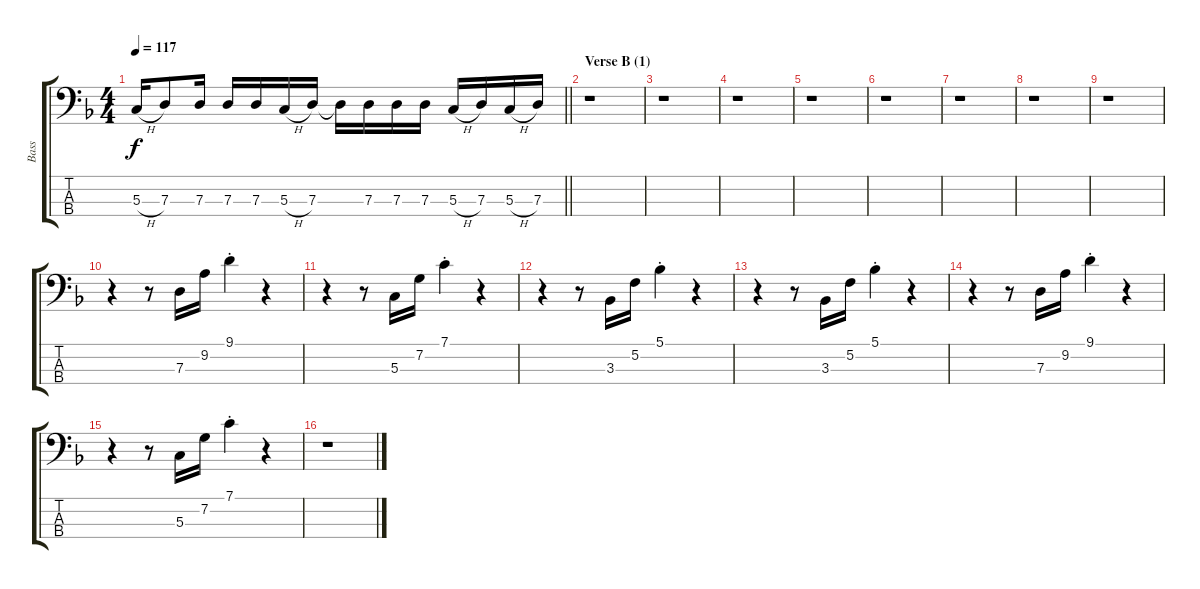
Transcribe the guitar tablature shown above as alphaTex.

\track ("Bass" "Bass") {instrument electricbasspick}
\staff {score tabs}
\tuning (F2 C2 G1 D1) {hide}
\ts (4 4)
\tempo 117
\clef f4
\barLineRight lightlight
\ks dminor
5.3{h}.16{dy f} 7.3.8 7.3.16 7.3.16 7.3.16 5.3{h}.16 7.3.16 7.3{t}.16 7.3.16 7.3.16 7.3.16 5.3{h}.16 7.3.16 5.3{h}.16 7.3.16 |
\section ("" "Verse B (1)")
r.1 |
r.1 |
r.1 |
r.1 |
r.1 |
r.1 |
r.1 |
r.1 |
r.4 r.8 7.3.16 9.2.16 9.1{st}.4 r.4 |
r.4 r.8 5.3.16 7.2.16 7.1{st}.4 r.4 |
r.4 r.8 3.3.16 5.2.16 5.1{st}.4 r.4 |
r.4 r.8 3.3.16 5.2.16 5.1{st}.4 r.4 |
r.4 r.8 7.3.16 9.2.16 9.1{st}.4 r.4 |
r.4 r.8 5.3.16 7.2.16 7.1{st}.4 r.4 |
r.1
